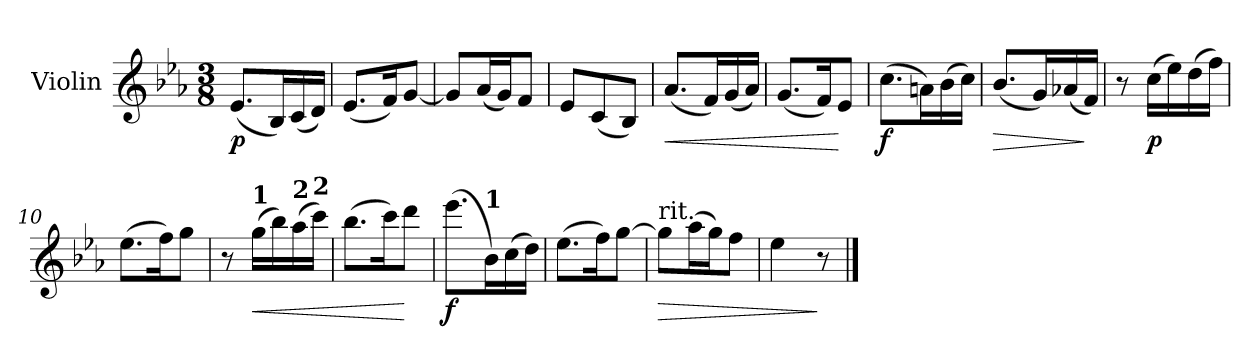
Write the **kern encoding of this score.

**kern	**dynam
*part1	*part1
*staff1	*staff1
*I"Violin	*
*I'Vln.	*
!!LO:PB:g=z
*clefG2	*
*k[b-e-a-]	*
*E-:	*
*M3/8	*
=1	=1
(8.e-i/L	p
16B-i/L)	.
(16ci/	.
16di/JJ)	.
=2	=2
(8.e-i/L	.
16fi/k)	.
[<8gi/J	.
=3	=3
8gi/L]	.
(16a-i/L	.
16gi/J)	.
8fi/J	.
=4	=4
8e-i/L	.
(8ci/	.
8B-i/J)	.
=5	=5
!	!LO:HP:b
(8.a-i/L	<
16fi/L)	.
(16gi/	.
16a-i/JJ)	.
=6	=6
(8.gi/L	.
16fi/k)	.
8e-i/J	[
=7	=7
(8.cci\L	f
16ani\L)	.
(16b-i\	.
16cci\JJ)	.
=8	=8
!	!LO:HP:b
(8.b-i/L	>
16gi/L)	.
(16a-Xi/	.
16fi/JJ)	]
!!LO:LB:g=z
=9	=9
8r	.
(16cci\LL	p
16ee-i\)	.
(16ddi\	.
16ffi\JJ)	.
=10	=10
(8.ee-i\L	.
16ffi\k)	.
8ggi\J	.
=11	=11
8r	.
!LO:TX:a:B:t=1	!
!	!LO:HP:b
(16ggi\LL	<
16bb-i\)	.
!LO:TX:a:B:t=2	!
(16aa-i\	.
!LO:TX:a:B:t=2	!
16ccci\JJ)	.
=12	=12
(8.bb-i\L	.
16ccci\k)	.
8dddi\J	[
=13	=13
(8.eee-i\L	f
!LO:TX:a:B:t=1	!
16b-i\L)	.
(16cci\	.
16ddi\JJ)	.
=14	=14
(8.ee-i\L	.
16ffi\k)	.
[>8ggi\J	.
=15	=15
!LO:TX:t=rit.	!
!	!LO:HP:b
8ggi\L]	>
(16aa-i\L	.
16ggi\J)	.
8ffi\J	.
=16	=16
4ee-i\	.
8r	]
==	==
*-	*-
